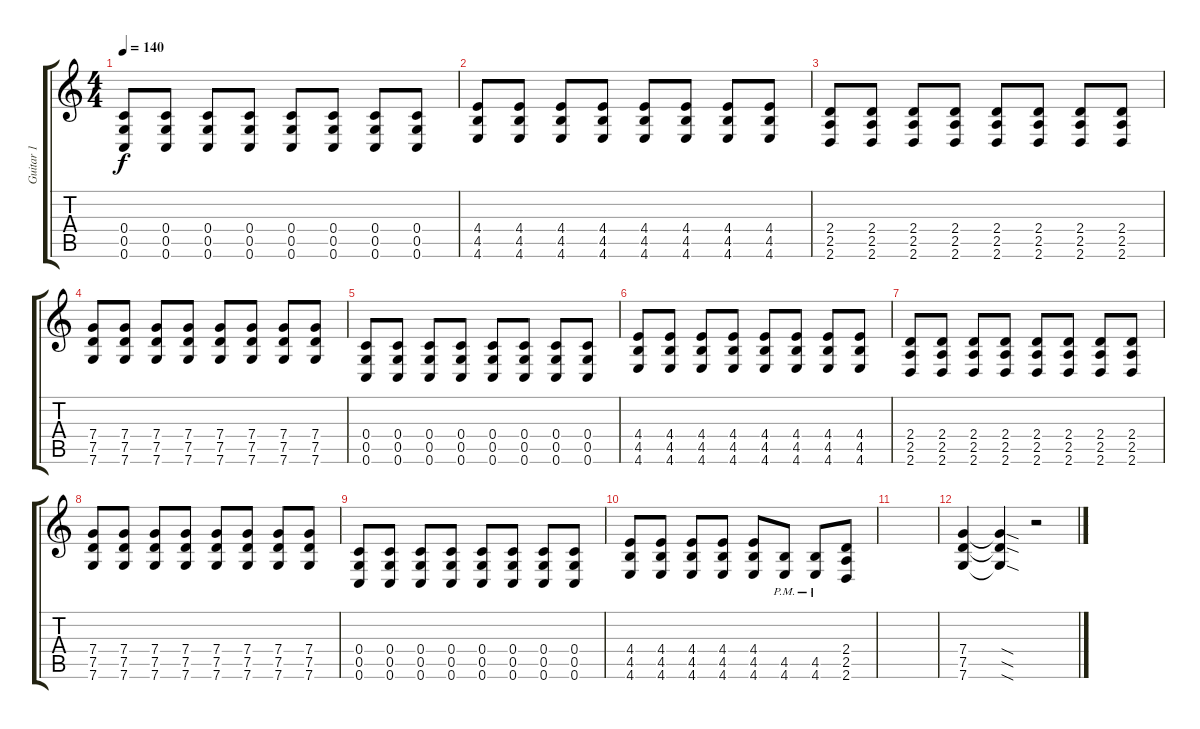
\track ("Guitar 1" "Guitar 1") {instrument distortionguitar}
\staff {score tabs}
\tuning (D4 A3 F3 C3 G2 C2) {hide}
\ts (4 4)
\tempo 140
\clef g2
\ks c
(0.4 0.5 0.6).8{dy f} (0.4 0.5 0.6).8 (0.4 0.5 0.6).8 (0.4 0.5 0.6).8 (0.4 0.5 0.6).8 (0.4 0.5 0.6).8 (0.4 0.5 0.6).8 (0.4 0.5 0.6).8 |
(4.4 4.5 4.6).8 (4.4 4.5 4.6).8 (4.4 4.5 4.6).8 (4.4 4.5 4.6).8 (4.4 4.5 4.6).8 (4.4 4.5 4.6).8 (4.4 4.5 4.6).8 (4.4 4.5 4.6).8 |
(2.4 2.5 2.6).8 (2.4 2.5 2.6).8 (2.4 2.5 2.6).8 (2.4 2.5 2.6).8 (2.4 2.5 2.6).8 (2.4 2.5 2.6).8 (2.4 2.5 2.6).8 (2.4 2.5 2.6).8 |
(7.4 7.5 7.6).8 (7.4 7.5 7.6).8 (7.4 7.5 7.6).8 (7.4 7.5 7.6).8 (7.4 7.5 7.6).8 (7.4 7.5 7.6).8 (7.4 7.5 7.6).8 (7.4 7.5 7.6).8 |
(0.4 0.5 0.6).8 (0.4 0.5 0.6).8 (0.4 0.5 0.6).8 (0.4 0.5 0.6).8 (0.4 0.5 0.6).8 (0.4 0.5 0.6).8 (0.4 0.5 0.6).8 (0.4 0.5 0.6).8 |
(4.4 4.5 4.6).8 (4.4 4.5 4.6).8 (4.4 4.5 4.6).8 (4.4 4.5 4.6).8 (4.4 4.5 4.6).8 (4.4 4.5 4.6).8 (4.4 4.5 4.6).8 (4.4 4.5 4.6).8 |
(2.4 2.5 2.6).8 (2.4 2.5 2.6).8 (2.4 2.5 2.6).8 (2.4 2.5 2.6).8 (2.4 2.5 2.6).8 (2.4 2.5 2.6).8 (2.4 2.5 2.6).8 (2.4 2.5 2.6).8 |
(7.4 7.5 7.6).8 (7.4 7.5 7.6).8 (7.4 7.5 7.6).8 (7.4 7.5 7.6).8 (7.4 7.5 7.6).8 (7.4 7.5 7.6).8 (7.4 7.5 7.6).8 (7.4 7.5 7.6).8 |
(0.4 0.5 0.6).8 (0.4 0.5 0.6).8 (0.4 0.5 0.6).8 (0.4 0.5 0.6).8 (0.4 0.5 0.6).8 (0.4 0.5 0.6).8 (0.4 0.5 0.6).8 (0.4 0.5 0.6).8 |
(4.4 4.5 4.6).8 (4.4 4.5 4.6).8 (4.4 4.5 4.6).8 (4.4 4.5 4.6).8 (4.4 4.5 4.6).8 (4.5{pm} 4.6{pm}).8 (4.5{pm} 4.6{pm}).8 (2.4 2.5 2.6).8 |
|
(7.4 7.5 7.6).4 (7.4{sod t} 7.5{sod t} 7.6{sod t}).4 r.2
